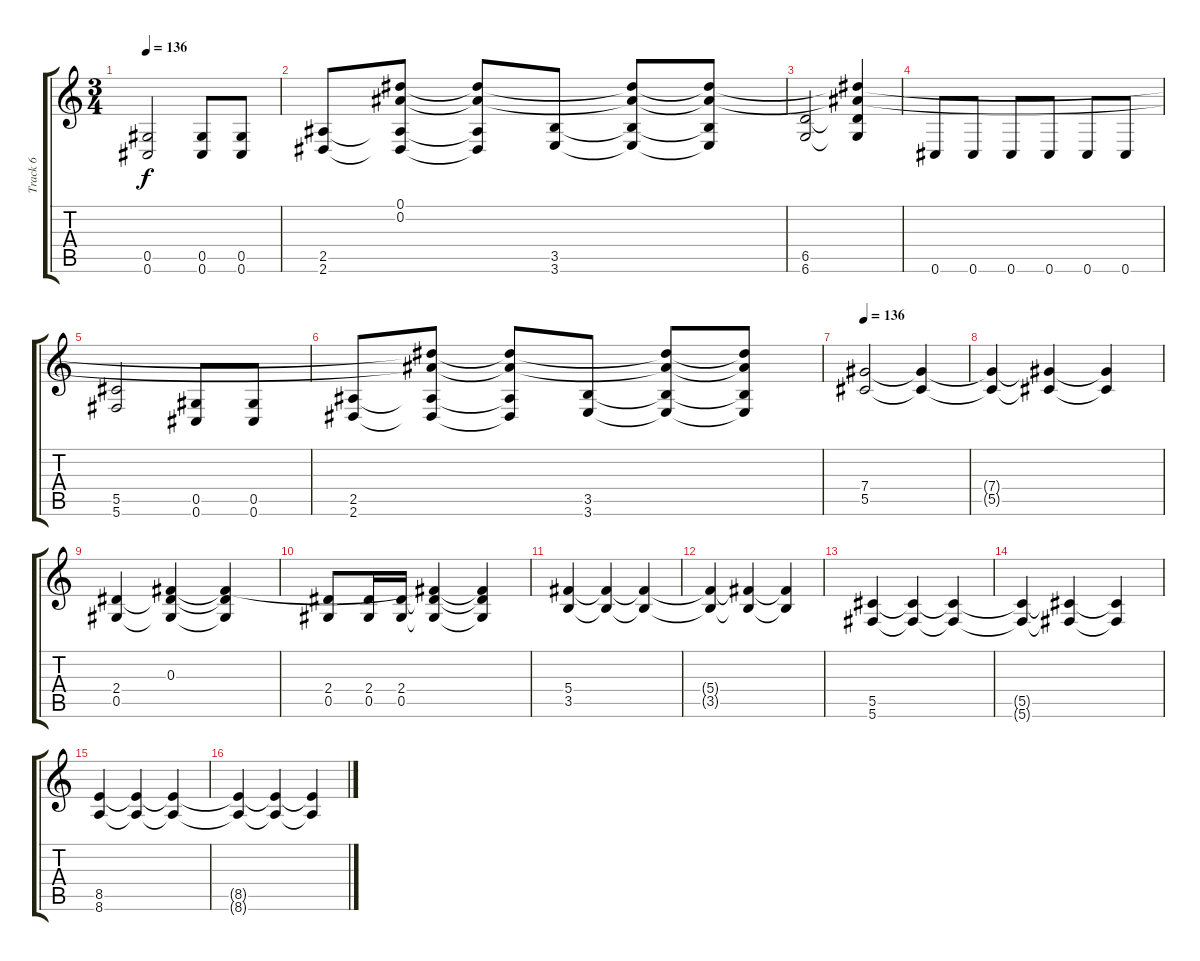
\track ("Track 6" "Track 6") {instrument distortionguitar}
\staff {score tabs}
\tuning (Eb4 Bb3 Gb3 Db3 Ab2 Db2) {hide}
\ts (3 4)
\tempo 136
\clef g2
\ks c
(0.5 0.6).2{dy f} (0.5 0.6).8 (0.5 0.6).8 |
(2.5 2.6).8 (0.1{t} 0.2 2.5{t} 2.6{t}).8 (0.1{t} 0.2{t} 2.5{t} 2.6{t}).8 (3.5 3.6).8 (0.1{t} 0.2{t} 3.5{t} 3.6{t}).8 (0.1{t} 0.2{t} 3.5{t} 3.6{t}).8 |
(6.5 6.6).2 (0.1{t} 0.2{t} 6.5{t} 6.6{t}).4 |
0.6.8 0.6.8 0.6.8 0.6.8 0.6.8 0.6.8 |
(5.5 5.6).2 (0.5 0.6).8 (0.5 0.6).8 |
(2.5 2.6).8 (0.1{t} 0.2{t} 2.5{t} 2.6{t}).8 (0.1{t} 0.2{t} 2.5{t} 2.6{t}).8 (3.5 3.6).8 (0.1{t} 0.2{t} 3.5{t} 3.6{t}).8 (0.1{t} 0.2{t} 3.5{t} 3.6{t}).8 |
\tempo 136
(7.4 5.5).2 (7.4{t} 5.5{t}).4 |
(7.4{t} 5.5{t}).4 (7.4{t} 5.5{t}).4 (7.4{t} 5.5{t}).4 |
(2.4 0.5).4 (0.3 2.4{t} 0.5{t}).4 (0.3{t} 2.4{t} 0.5{t}).4 |
(2.4 0.5).8 (2.4 0.5).16 (2.4 0.5).16 (0.3{t} 2.4{t} 0.5{t}).4 (0.3{t} 2.4{t} 0.5{t}).4 |
(5.4 3.5).4 (5.4{t} 3.5{t}).4 (5.4{t} 3.5{t}).4 |
(5.4{t} 3.5{t}).4 (5.4{t} 3.5{t}).4 (5.4{t} 3.5{t}).4 |
(5.5 5.6).4 (5.5{t} 5.6{t}).4 (5.5{t} 5.6{t}).4 |
(5.5{t} 5.6{t}).4 (5.5{t} 5.6{t}).4 (5.5{t} 5.6{t}).4 |
(8.5 8.6).4 (8.5{t} 8.6{t}).4 (8.5{t} 8.6{t}).4 |
(8.5{t} 8.6{t}).4 (8.5{t} 8.6{t}).4 (8.5{t} 8.6{t}).4
